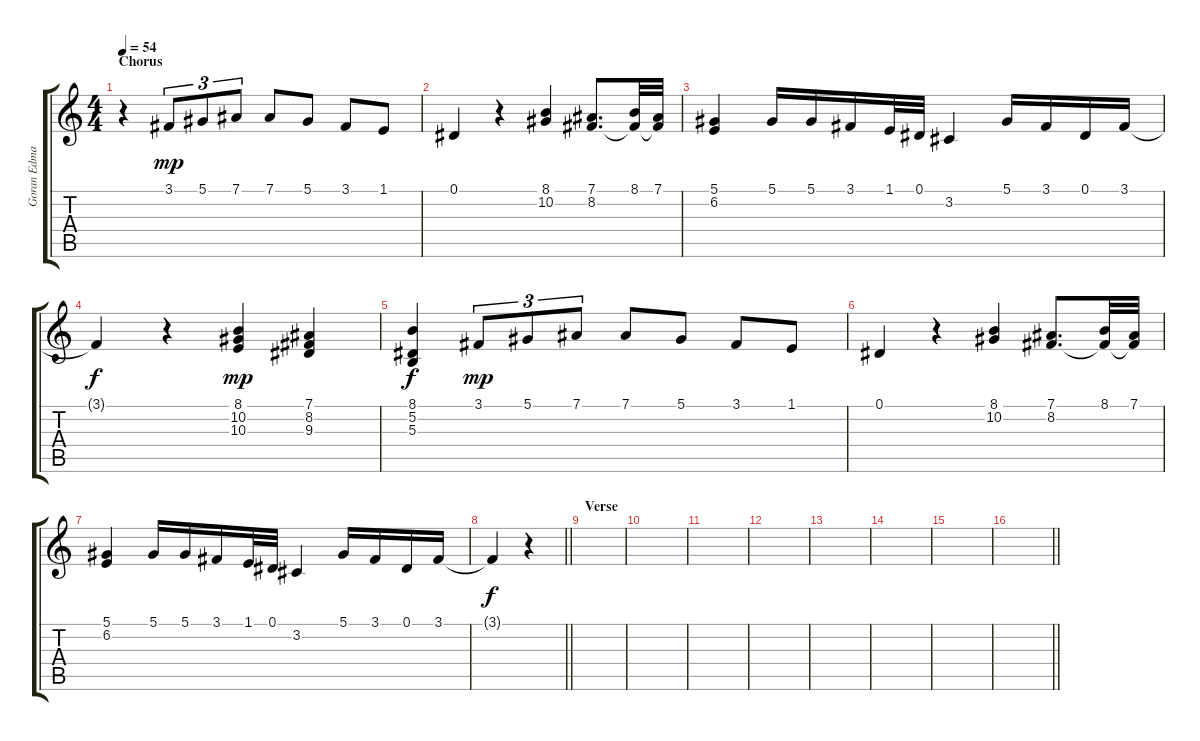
\track ("Goran Edman" "Goran Edma") {instrument choiraahs}
\staff {score tabs}
\tuning (Eb4 Bb3 Gb3 Db3 Ab2 Eb2) {hide}
\ts (4 4)
\section ("" "Chorus")
\tempo 54
\clef g2
\ks c
r.4{dy mp} 3.1.8{tu (3 2)} 5.1.8{tu (3 2)} 7.1.8{tu (3 2)} 7.1.8 5.1.8 3.1.8 1.1.8 |
0.1.4 r.4 (8.1 10.2).4 (7.1 8.2).8{d} (8.1 8.2{t}).32 (7.1 8.2{t}).32 |
(5.1 6.2).4 5.1.16 5.1.16 3.1.16 1.1.32 0.1.32 3.2.4 5.1.16 3.1.16 0.1.16 3.1.16 |
3.1{t}.4{dy f} r.4 (8.1 10.2 10.3).4{dy mp} (7.1 8.2 9.3).4 |
(8.1 5.2 5.3).4{dy f} 3.1.8{tu (3 2) dy mp} 5.1.8{tu (3 2)} 7.1.8{tu (3 2)} 7.1.8 5.1.8 3.1.8 1.1.8 |
0.1.4 r.4 (8.1 10.2).4 (7.1 8.2).8{d} (8.1 8.2{t}).32 (7.1 8.2{t}).32 |
(5.1 6.2).4 5.1.16 5.1.16 3.1.16 1.1.32 0.1.32 3.2.4 5.1.16 3.1.16 0.1.16 3.1.16 |
\barLineRight lightlight
3.1{t}.4{dy f} r.4 |
\section ("" "Verse")
|
|
|
|
|
|
|
\barLineRight lightlight
